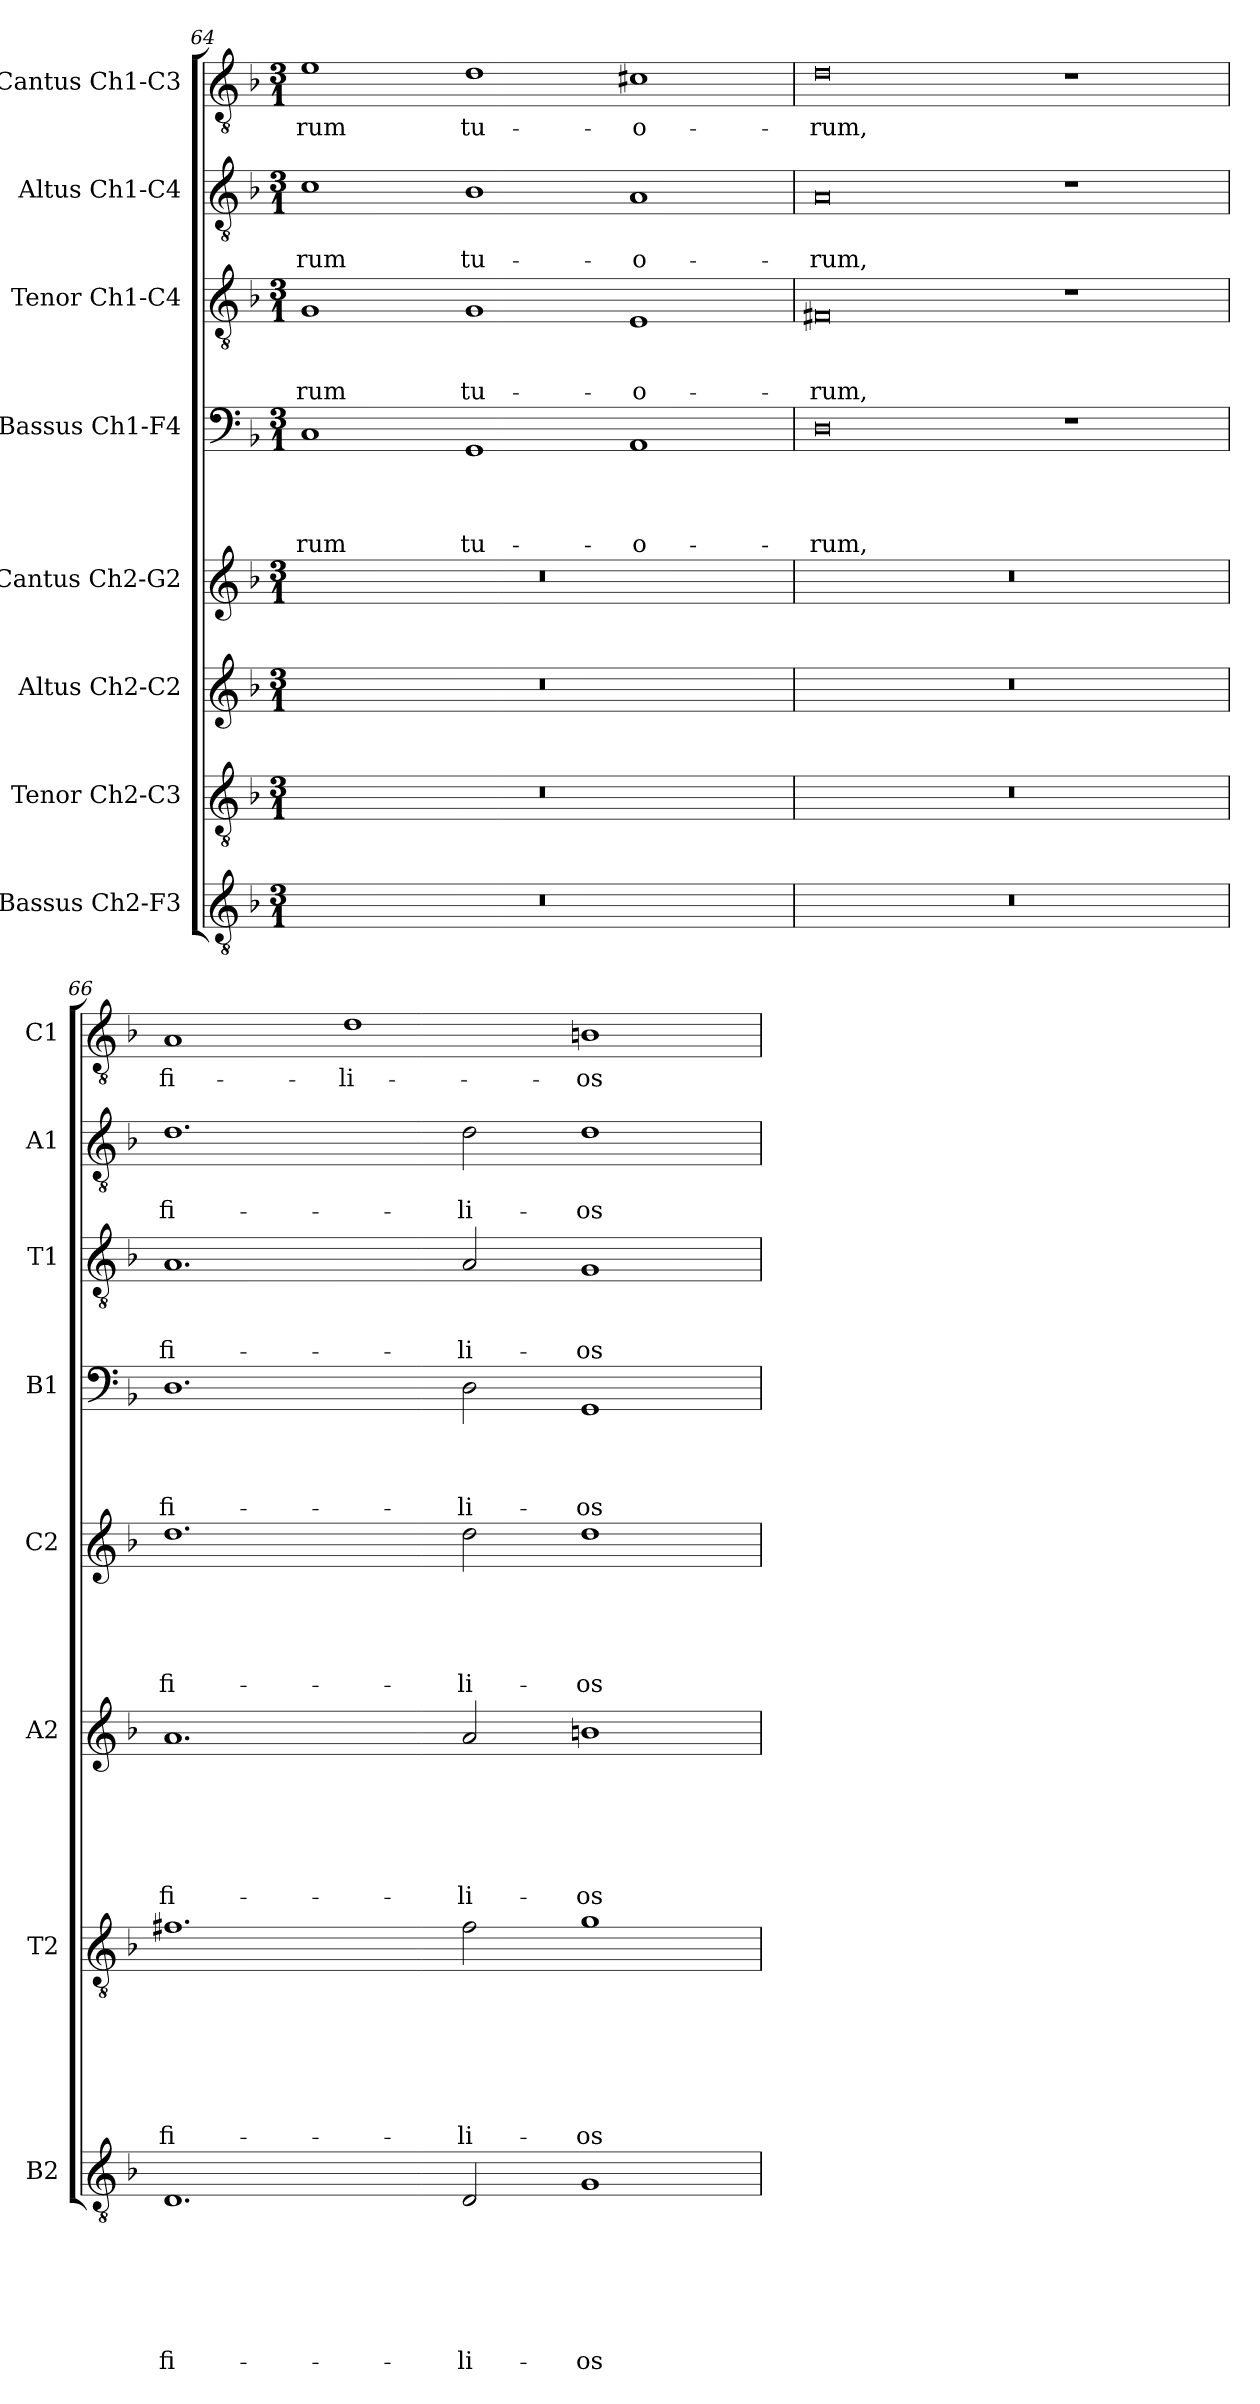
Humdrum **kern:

**kern	**text	**text	**text	**text	**text	**text	**text	**kern	**text	**text	**text	**text	**text	**text	**text	**kern	**text	**text	**text	**text	**text	**text	**kern	**text	**text	**text	**text	**text	**kern	**text	**text	**text	**text	**kern	**text	**text	**text	**kern	**text	**text	**kern	**text
*part8	*part8	*part8	*part8	*part8	*part8	*part8	*part8	*part7	*part7	*part7	*part7	*part7	*part7	*part7	*part7	*part6	*part6	*part6	*part6	*part6	*part6	*part6	*part5	*part5	*part5	*part5	*part5	*part5	*part4	*part4	*part4	*part4	*part4	*part3	*part3	*part3	*part3	*part2	*part2	*part2	*part1	*part1
*staff8	*staff8	*staff8	*staff8	*staff8	*staff8	*staff8	*staff8	*staff7	*staff7	*staff7	*staff7	*staff7	*staff7	*staff7	*staff7	*staff6	*staff6	*staff6	*staff6	*staff6	*staff6	*staff6	*staff5	*staff5	*staff5	*staff5	*staff5	*staff5	*staff4	*staff4	*staff4	*staff4	*staff4	*staff3	*staff3	*staff3	*staff3	*staff2	*staff2	*staff2	*staff1	*staff1
*I"Bassus Ch2-F3	*	*	*	*	*	*	*	*I"Tenor Ch2-C3	*	*	*	*	*	*	*	*I"Altus Ch2-C2	*	*	*	*	*	*	*I"Cantus Ch2-G2	*	*	*	*	*	*I"Bassus Ch1-F4	*	*	*	*	*I"Tenor Ch1-C4	*	*	*	*I"Altus Ch1-C4	*	*	*I"Cantus Ch1-C3	*
*I'B2	*	*	*	*	*	*	*	*I'T2	*	*	*	*	*	*	*	*I'A2	*	*	*	*	*	*	*I'C2	*	*	*	*	*	*I'B1	*	*	*	*	*I'T1	*	*	*	*I'A1	*	*	*I'C1	*
*clefGv2	*	*	*	*	*	*	*	*clefGv2	*	*	*	*	*	*	*	*clefG2	*	*	*	*	*	*	*clefG2	*	*	*	*	*	*clefF4	*	*	*	*	*clefGv2	*	*	*	*clefGv2	*	*	*clefGv2	*
*k[b-]	*	*	*	*	*	*	*	*k[b-]	*	*	*	*	*	*	*	*k[b-]	*	*	*	*	*	*	*k[b-]	*	*	*	*	*	*k[b-]	*	*	*	*	*k[b-]	*	*	*	*k[b-]	*	*	*k[b-]	*
*F:	*	*	*	*	*	*	*	*F:	*	*	*	*	*	*	*	*F:	*	*	*	*	*	*	*F:	*	*	*	*	*	*F:	*	*	*	*	*F:	*	*	*	*F:	*	*	*F:	*
*M3/1	*	*	*	*	*	*	*	*M3/1	*	*	*	*	*	*	*	*M3/1	*	*	*	*	*	*	*M3/1	*	*	*	*	*	*M3/1	*	*	*	*	*M3/1	*	*	*	*M3/1	*	*	*M3/1	*
=64	=64	=64	=64	=64	=64	=64	=64	=64	=64	=64	=64	=64	=64	=64	=64	=64	=64	=64	=64	=64	=64	=64	=64	=64	=64	=64	=64	=64	=64	=64	=64	=64	=64	=64	=64	=64	=64	=64	=64	=64	=64	=64
!	!	!	!	!	!	!	!	!	!	!	!	!	!	!	!	!	!	!	!	!	!	!	!	!	!	!	!	!	!	!	!	!	!LO:LY:b	!	!	!	!LO:LY:b	!	!	!LO:LY:b	!	!LO:LY:b
0.r	.	.	.	.	.	.	.	0.r	.	.	.	.	.	.	.	0.r	.	.	.	.	.	.	0.r	.	.	.	.	.	1C	.	.	.	-rum	1G	.	.	-rum	1c	.	-rum	1e	-rum
!	!	!	!	!	!	!	!	!	!	!	!	!	!	!	!	!	!	!	!	!	!	!	!	!	!	!	!	!	!	!	!	!	!LO:LY:b	!	!	!	!LO:LY:b	!	!	!LO:LY:b	!	!LO:LY:b
.	.	.	.	.	.	.	.	.	.	.	.	.	.	.	.	.	.	.	.	.	.	.	.	.	.	.	.	.	1GG	.	.	.	tu-	1G	.	.	tu-	1B-	.	tu-	1d	tu-
!	!	!	!	!	!	!	!	!	!	!	!	!	!	!	!	!	!	!	!	!	!	!	!	!	!	!	!	!	!	!	!	!	!LO:LY:b	!	!	!	!LO:LY:b	!	!	!LO:LY:b	!	!LO:LY:b
.	.	.	.	.	.	.	.	.	.	.	.	.	.	.	.	.	.	.	.	.	.	.	.	.	.	.	.	.	1AA	.	.	.	-o-	1E	.	.	-o-	1A	.	-o-	1c#X	-o-
!!LO:PB:g=z
=65	=65	=65	=65	=65	=65	=65	=65	=65	=65	=65	=65	=65	=65	=65	=65	=65	=65	=65	=65	=65	=65	=65	=65	=65	=65	=65	=65	=65	=65	=65	=65	=65	=65	=65	=65	=65	=65	=65	=65	=65	=65	=65
!	!	!	!	!	!	!	!	!	!	!	!	!	!	!	!	!	!	!	!	!	!	!	!	!	!	!	!	!	!	!	!	!	!LO:LY:b	!	!	!	!LO:LY:b	!	!	!LO:LY:b	!	!LO:LY:b
0.r	.	.	.	.	.	.	.	0.r	.	.	.	.	.	.	.	0.r	.	.	.	.	.	.	0.r	.	.	.	.	.	0D	.	.	.	-rum,	0F#X	.	.	-rum,	0A	.	-rum,	0d	-rum,
.	.	.	.	.	.	.	.	.	.	.	.	.	.	.	.	.	.	.	.	.	.	.	.	.	.	.	.	.	1r	.	.	.	.	1r	.	.	.	1r	.	.	1r	.
=66	=66	=66	=66	=66	=66	=66	=66	=66	=66	=66	=66	=66	=66	=66	=66	=66	=66	=66	=66	=66	=66	=66	=66	=66	=66	=66	=66	=66	=66	=66	=66	=66	=66	=66	=66	=66	=66	=66	=66	=66	=66	=66
!	!	!	!	!	!	!	!LO:LY:b	!	!	!	!	!	!	!	!LO:LY:b	!	!	!	!	!	!	!LO:LY:b	!	!	!	!	!	!LO:LY:b	!	!	!	!	!LO:LY:b	!	!	!	!LO:LY:b	!	!	!LO:LY:b	!	!LO:LY:b
1.D	.	.	.	.	.	.	fi-	1.f#X	.	.	.	.	.	.	fi-	1.a	.	.	.	.	.	fi-	1.dd	.	.	.	.	fi-	1.D	.	.	.	fi-	1.A	.	.	fi-	1.d	.	fi-	1A	fi-
!	!	!	!	!	!	!	!	!	!	!	!	!	!	!	!	!	!	!	!	!	!	!	!	!	!	!	!	!	!	!	!	!	!	!	!	!	!	!	!	!	!	!LO:LY:b
.	.	.	.	.	.	.	.	.	.	.	.	.	.	.	.	.	.	.	.	.	.	.	.	.	.	.	.	.	.	.	.	.	.	.	.	.	.	.	.	.	1d	-li-
!	!	!	!	!	!	!	!LO:LY:b	!	!	!	!	!	!	!	!LO:LY:b	!	!	!	!	!	!	!LO:LY:b	!	!	!	!	!	!LO:LY:b	!	!	!	!	!LO:LY:b	!	!	!	!LO:LY:b	!	!	!LO:LY:b	!	!
2D/	.	.	.	.	.	.	-li-	2f#\	.	.	.	.	.	.	-li-	2a/	.	.	.	.	.	-li-	2dd\	.	.	.	.	-li-	2D\	.	.	.	-li-	2A/	.	.	-li-	2d\	.	-li-	.	.
!	!	!	!	!	!	!	!LO:LY:b	!	!	!	!	!	!	!	!LO:LY:b	!	!	!	!	!	!	!LO:LY:b	!	!	!	!	!	!LO:LY:b	!	!	!	!	!LO:LY:b	!	!	!	!LO:LY:b	!	!	!LO:LY:b	!	!LO:LY:b
1G	.	.	.	.	.	.	-os	1g	.	.	.	.	.	.	-os	1bn	.	.	.	.	.	-os	1dd	.	.	.	.	-os	1GG	.	.	.	-os	1G	.	.	-os	1d	.	-os	1Bn	-os
=	=	=	=	=	=	=	=	=	=	=	=	=	=	=	=	=	=	=	=	=	=	=	=	=	=	=	=	=	=	=	=	=	=	=	=	=	=	=	=	=	=	=
*-	*-	*-	*-	*-	*-	*-	*-	*-	*-	*-	*-	*-	*-	*-	*-	*-	*-	*-	*-	*-	*-	*-	*-	*-	*-	*-	*-	*-	*-	*-	*-	*-	*-	*-	*-	*-	*-	*-	*-	*-	*-	*-
